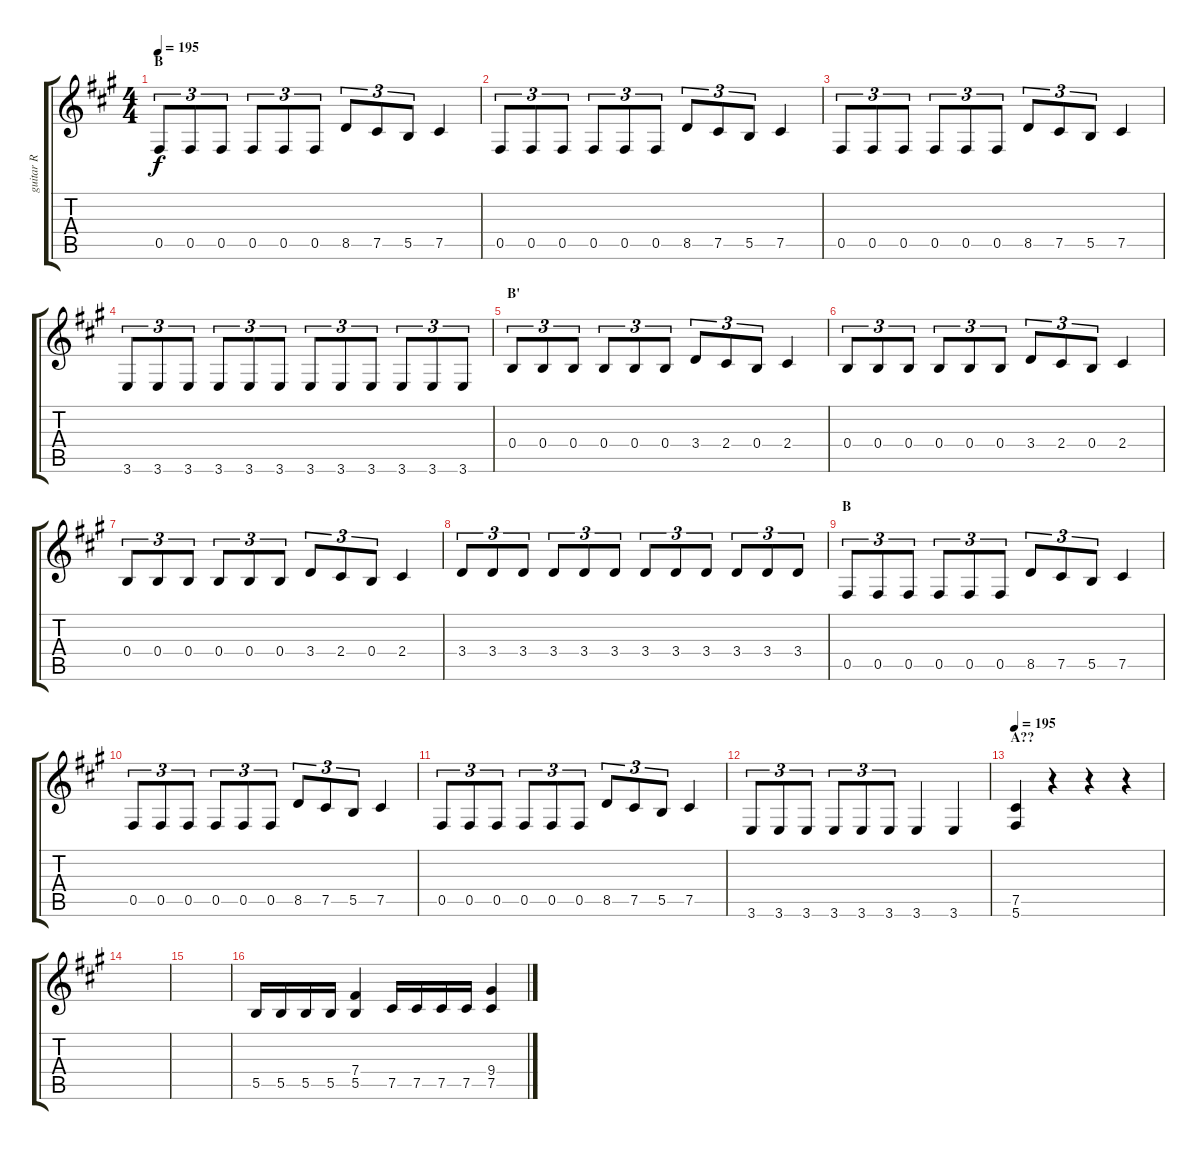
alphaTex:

\track ("guitar R" "guitar R") {instrument distortionguitar}
\staff {score tabs}
\tuning (Db4 Ab3 E3 B2 Gb2 Db2) {hide}
\ts (4 4)
\section ("" "B")
\tempo 195
\clef g2
\ks a
0.5.8{tu (3 2) dy f} 0.5.8{tu (3 2)} 0.5.8{tu (3 2)} 0.5.8{tu (3 2)} 0.5.8{tu (3 2)} 0.5.8{tu (3 2)} 8.5.8{tu (3 2)} 7.5.8{tu (3 2)} 5.5.8{tu (3 2)} 7.5.4 |
0.5.8{tu (3 2)} 0.5.8{tu (3 2)} 0.5.8{tu (3 2)} 0.5.8{tu (3 2)} 0.5.8{tu (3 2)} 0.5.8{tu (3 2)} 8.5.8{tu (3 2)} 7.5.8{tu (3 2)} 5.5.8{tu (3 2)} 7.5.4 |
0.5.8{tu (3 2)} 0.5.8{tu (3 2)} 0.5.8{tu (3 2)} 0.5.8{tu (3 2)} 0.5.8{tu (3 2)} 0.5.8{tu (3 2)} 8.5.8{tu (3 2)} 7.5.8{tu (3 2)} 5.5.8{tu (3 2)} 7.5.4 |
3.6.8{tu (3 2)} 3.6.8{tu (3 2)} 3.6.8{tu (3 2)} 3.6.8{tu (3 2)} 3.6.8{tu (3 2)} 3.6.8{tu (3 2)} 3.6.8{tu (3 2)} 3.6.8{tu (3 2)} 3.6.8{tu (3 2)} 3.6.8{tu (3 2)} 3.6.8{tu (3 2)} 3.6.8{tu (3 2)} |
\section ("" "B'")
0.4.8{tu (3 2)} 0.4.8{tu (3 2)} 0.4.8{tu (3 2)} 0.4.8{tu (3 2)} 0.4.8{tu (3 2)} 0.4.8{tu (3 2)} 3.4.8{tu (3 2)} 2.4.8{tu (3 2)} 0.4.8{tu (3 2)} 2.4.4 |
0.4.8{tu (3 2)} 0.4.8{tu (3 2)} 0.4.8{tu (3 2)} 0.4.8{tu (3 2)} 0.4.8{tu (3 2)} 0.4.8{tu (3 2)} 3.4.8{tu (3 2)} 2.4.8{tu (3 2)} 0.4.8{tu (3 2)} 2.4.4 |
0.4.8{tu (3 2)} 0.4.8{tu (3 2)} 0.4.8{tu (3 2)} 0.4.8{tu (3 2)} 0.4.8{tu (3 2)} 0.4.8{tu (3 2)} 3.4.8{tu (3 2)} 2.4.8{tu (3 2)} 0.4.8{tu (3 2)} 2.4.4 |
3.4.8{tu (3 2)} 3.4.8{tu (3 2)} 3.4.8{tu (3 2)} 3.4.8{tu (3 2)} 3.4.8{tu (3 2)} 3.4.8{tu (3 2)} 3.4.8{tu (3 2)} 3.4.8{tu (3 2)} 3.4.8{tu (3 2)} 3.4.8{tu (3 2)} 3.4.8{tu (3 2)} 3.4.8{tu (3 2)} |
\section ("" "B")
0.5.8{tu (3 2)} 0.5.8{tu (3 2)} 0.5.8{tu (3 2)} 0.5.8{tu (3 2)} 0.5.8{tu (3 2)} 0.5.8{tu (3 2)} 8.5.8{tu (3 2)} 7.5.8{tu (3 2)} 5.5.8{tu (3 2)} 7.5.4 |
0.5.8{tu (3 2)} 0.5.8{tu (3 2)} 0.5.8{tu (3 2)} 0.5.8{tu (3 2)} 0.5.8{tu (3 2)} 0.5.8{tu (3 2)} 8.5.8{tu (3 2)} 7.5.8{tu (3 2)} 5.5.8{tu (3 2)} 7.5.4 |
0.5.8{tu (3 2)} 0.5.8{tu (3 2)} 0.5.8{tu (3 2)} 0.5.8{tu (3 2)} 0.5.8{tu (3 2)} 0.5.8{tu (3 2)} 8.5.8{tu (3 2)} 7.5.8{tu (3 2)} 5.5.8{tu (3 2)} 7.5.4 |
3.6.8{tu (3 2)} 3.6.8{tu (3 2)} 3.6.8{tu (3 2)} 3.6.8{tu (3 2)} 3.6.8{tu (3 2)} 3.6.8{tu (3 2)} 3.6.4 3.6.4 |
\section ("" "A??")
\tempo 195
(7.5 5.6).4 r.4 r.4 r.4 |
|
|
5.5.16 5.5.16 5.5.16 5.5.16 (7.4 5.5).4 7.5.16 7.5.16 7.5.16 7.5.16 (9.4 7.5).4
